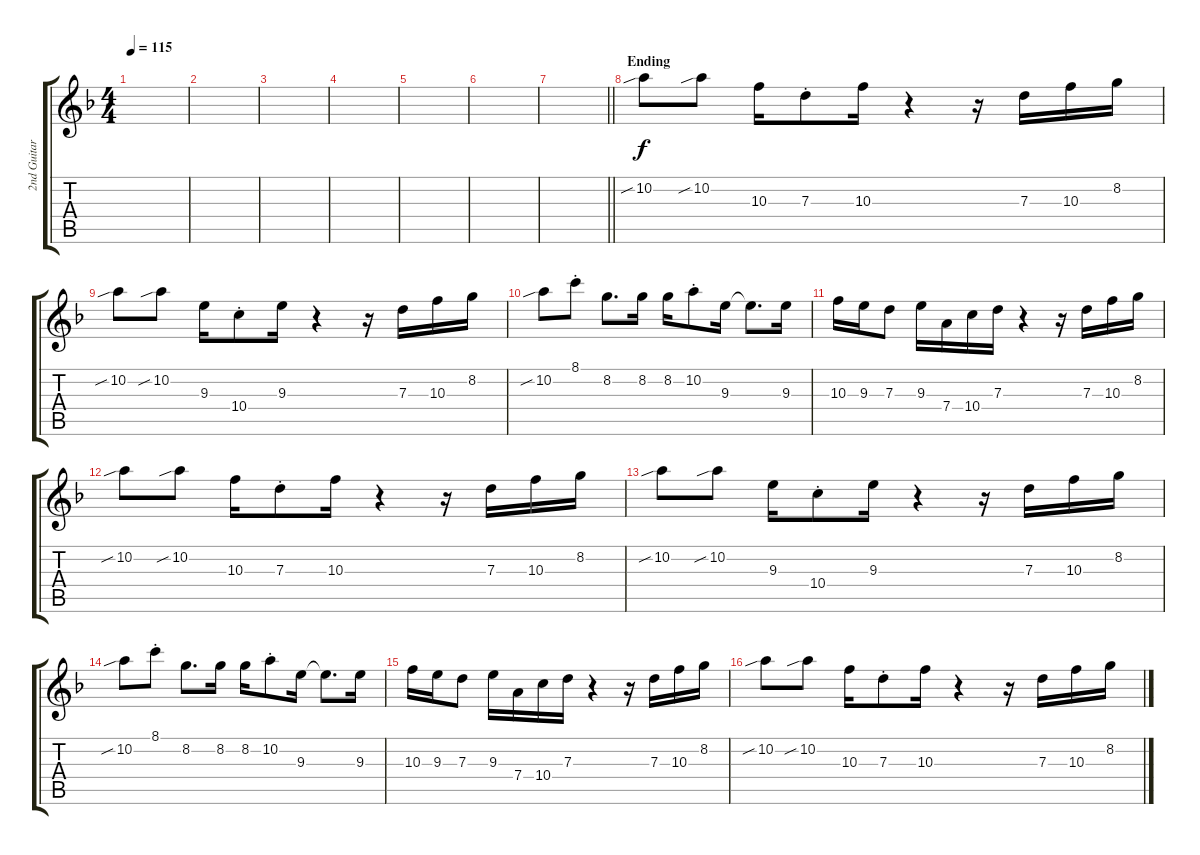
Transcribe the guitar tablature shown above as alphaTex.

\track ("2nd Guitar" "2nd Guitar") {instrument electricguitarjazz}
\staff {score tabs}
\tuning (E4 B3 G3 D3 A2 E2) {hide}
\ts (4 4)
\tempo 115
\clef g2
\ks f
|
|
|
|
|
|
\barLineRight lightlight
|
\section ("" "Ending")
10.2{sib}.8 10.2{sib}.8 10.3.16 7.3{st}.8 10.3.16 r.4 r.16 7.3.16 10.3.16 8.2.16 |
10.2{sib}.8 10.2{sib}.8 9.3.16 10.4{st}.8 9.3.16 r.4 r.16 7.3.16 10.3.16 8.2.16 |
10.2{sib}.8 8.1{st}.8 8.2.8{d} 8.2.16 8.2.16 10.2{st}.8 9.3.16 9.3{t}.8{d} 9.3.16 |
10.3.16 9.3.16 7.3.8 9.3.16 7.4.16 10.4.16 7.3.16 r.4 r.16 7.3.16 10.3.16 8.2.16 |
10.2{sib}.8 10.2{sib}.8 10.3.16 7.3{st}.8 10.3.16 r.4 r.16 7.3.16 10.3.16 8.2.16 |
10.2{sib}.8 10.2{sib}.8 9.3.16 10.4{st}.8 9.3.16 r.4 r.16 7.3.16 10.3.16 8.2.16 |
10.2{sib}.8 8.1{st}.8 8.2.8{d} 8.2.16 8.2.16 10.2{st}.8 9.3.16 9.3{t}.8{d} 9.3.16 |
10.3.16 9.3.16 7.3.8 9.3.16 7.4.16 10.4.16 7.3.16 r.4 r.16 7.3.16 10.3.16 8.2.16 |
10.2{sib}.8 10.2{sib}.8 10.3.16 7.3{st}.8 10.3.16 r.4 r.16 7.3.16 10.3.16 8.2.16
